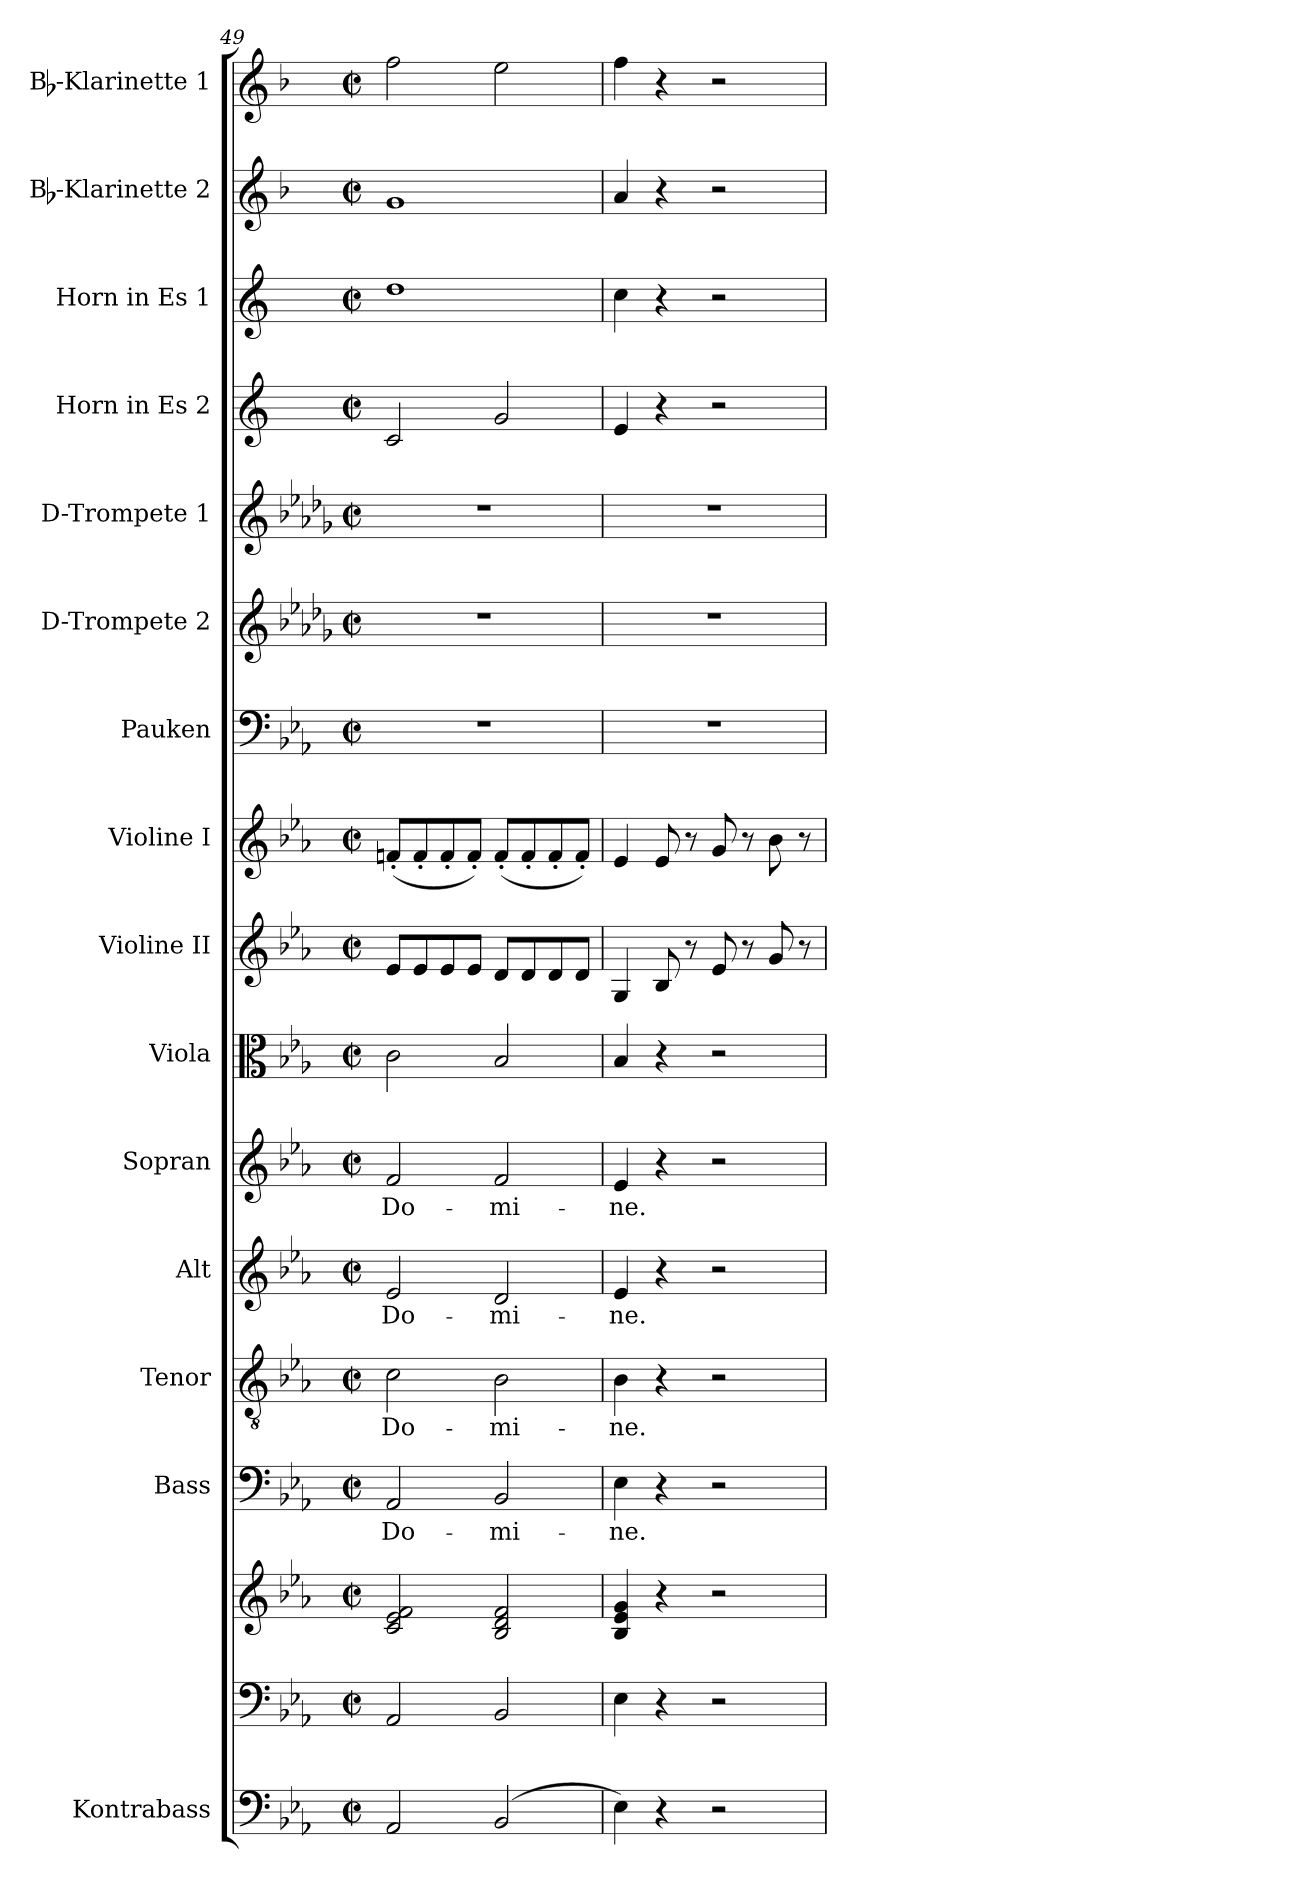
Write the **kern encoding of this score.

**kern	**kern	**kern	**kern	**text	**kern	**text	**kern	**text	**kern	**text	**kern	**kern	**kern	**kern	**kern	**kern	**kern	**kern	**kern	**kern
*part16	*part15	*part15	*part14	*part14	*part13	*part13	*part12	*part12	*part11	*part11	*part10	*part9	*part8	*part7	*part6	*part5	*part4	*part3	*part2	*part1
*staff17	*staff16	*staff15	*staff14	*staff14	*staff13	*staff13	*staff12	*staff12	*staff11	*staff11	*staff10	*staff9	*staff8	*staff7	*staff6	*staff5	*staff4	*staff3	*staff2	*staff1
*I"Kontrabass	*	*	*I"Bass	*	*I"Tenor	*	*I"Alt	*	*I"Sopran	*	*I"Viola	*I"Violine II	*I"Violine I	*I"Pauken	*I"D-Trompete 2	*I"D-Trompete 1	*I"Horn in Es 2	*I"Horn in Es 1	*I"Bb-Klarinette 2	*I"Bb-Klarinette 1
*I'Kb.	*	*	*I'B.	*	*I'T.	*	*I'A.	*	*I'S.	*	*I'Vla.	*I'Vl. II	*I'Vl. I	*I'Pk.	*I'D Trp. 2	*I'D Trp. 1	*	*	*I'Bb Kl. 2	*I'Bb Kl. 1
*clefF4	*clefF4	*clefG2	*clefF4	*	*clefGv2	*	*clefG2	*	*clefG2	*	*clefC3	*clefG2	*clefG2	*clefF4	*clefG2	*clefG2	*clefG2	*clefG2	*clefG2	*clefG2
*ITrd7c12	*	*	*	*	*	*	*	*	*	*	*	*	*	*	*ITrd-1c-2	*ITrd-1c-2	*ITrd5c9	*ITrd5c9	*ITrd1c2	*ITrd1c2
*k[b-e-a-]	*k[b-e-a-]	*k[b-e-a-]	*k[b-e-a-]	*	*k[b-e-a-]	*	*k[b-e-a-]	*	*k[b-e-a-]	*	*k[b-e-a-]	*k[b-e-a-]	*k[b-e-a-]	*k[b-e-a-]	*k[b-e-a-]	*k[b-e-a-]	*k[b-e-a-]	*k[b-e-a-]	*k[b-e-a-]	*k[b-e-a-]
*E-:	*E-:	*E-:	*E-:	*	*E-:	*	*E-:	*	*E-:	*	*E-:	*E-:	*E-:	*E-:	*E-:	*E-:	*E-:	*E-:	*E-:	*E-:
*M2/2	*M2/2	*M2/2	*M2/2	*	*M2/2	*	*M2/2	*	*M2/2	*	*M2/2	*M2/2	*M2/2	*M2/2	*M2/2	*M2/2	*M2/2	*M2/2	*M2/2	*M2/2
*met(c|)	*met(c|)	*met(c|)	*met(c|)	*	*met(c|)	*	*met(c|)	*	*met(c|)	*	*met(c|)	*met(c|)	*met(c|)	*met(c|)	*met(c|)	*met(c|)	*met(c|)	*met(c|)	*met(c|)	*met(c|)
=49	=49	=49	=49	=49	=49	=49	=49	=49	=49	=49	=49	=49	=49	=49	=49	=49	=49	=49	=49	=49
!	!	!	!	!LO:LY:b	!	!LO:LY:b	!	!LO:LY:b	!	!LO:LY:b	!	!	!	!	!	!	!	!	!	!
2AAA-/	2AA-/	2c/ 2e-/ 2f/	2AA-/	Do-	2c\	Do-	2e-/	Do-	2f/	Do-	2c\	8e-/L	(<8fn'</L	1r	1r	1r	2E-/	1f	1f	2ee-\
.	.	.	.	.	.	.	.	.	.	.	.	8e-/	8f'</	.	.	.	.	.	.	.
.	.	.	.	.	.	.	.	.	.	.	.	8e-/	8f'</	.	.	.	.	.	.	.
.	.	.	.	.	.	.	.	.	.	.	.	8e-/J	8f'</J)	.	.	.	.	.	.	.
!	!	!	!	!LO:LY:b	!	!LO:LY:b	!	!LO:LY:b	!	!LO:LY:b	!	!	!	!	!	!	!	!	!	!
(2BBB-/	2BB-/	2B-/ 2d/ 2f/	2BB-/	-mi-	2B-\	-mi-	2d/	-mi-	2f/	-mi-	2B-/	8d/L	(<8f'</L	.	.	.	2B-/	.	.	2dd\
.	.	.	.	.	.	.	.	.	.	.	.	8d/	8f'</	.	.	.	.	.	.	.
.	.	.	.	.	.	.	.	.	.	.	.	8d/	8f'</	.	.	.	.	.	.	.
.	.	.	.	.	.	.	.	.	.	.	.	8d/J	8f'</J)	.	.	.	.	.	.	.
=50	=50	=50	=50	=50	=50	=50	=50	=50	=50	=50	=50	=50	=50	=50	=50	=50	=50	=50	=50	=50
!	!	!	!	!LO:LY:b	!	!LO:LY:b	!	!LO:LY:b	!	!LO:LY:b	!	!	!	!	!	!	!	!	!	!
4EE-\)	4E-\	4B-/ 4e-/ 4g/	4E-\	-ne.	4B-\	-ne.	4e-/	-ne.	4e-/	-ne.	4B-/	4G/	4e-/	1r	1r	1r	4G/	4e-\	4g/	4ee-\
4r	4r	4r	4r	.	4r	.	4r	.	4r	.	4r	8B-/	8e-/	.	.	.	4r	4r	4r	4r
.	.	.	.	.	.	.	.	.	.	.	.	8r	8r	.	.	.	.	.	.	.
2r	2r	2r	2r	.	2r	.	2r	.	2r	.	2r	8e-/	8g/	.	.	.	2r	2r	2r	2r
.	.	.	.	.	.	.	.	.	.	.	.	8r	8r	.	.	.	.	.	.	.
.	.	.	.	.	.	.	.	.	.	.	.	8g/	8b-\	.	.	.	.	.	.	.
.	.	.	.	.	.	.	.	.	.	.	.	8r	8r	.	.	.	.	.	.	.
=	=	=	=	=	=	=	=	=	=	=	=	=	=	=	=	=	=	=	=	=
*-	*-	*-	*-	*-	*-	*-	*-	*-	*-	*-	*-	*-	*-	*-	*-	*-	*-	*-	*-	*-
